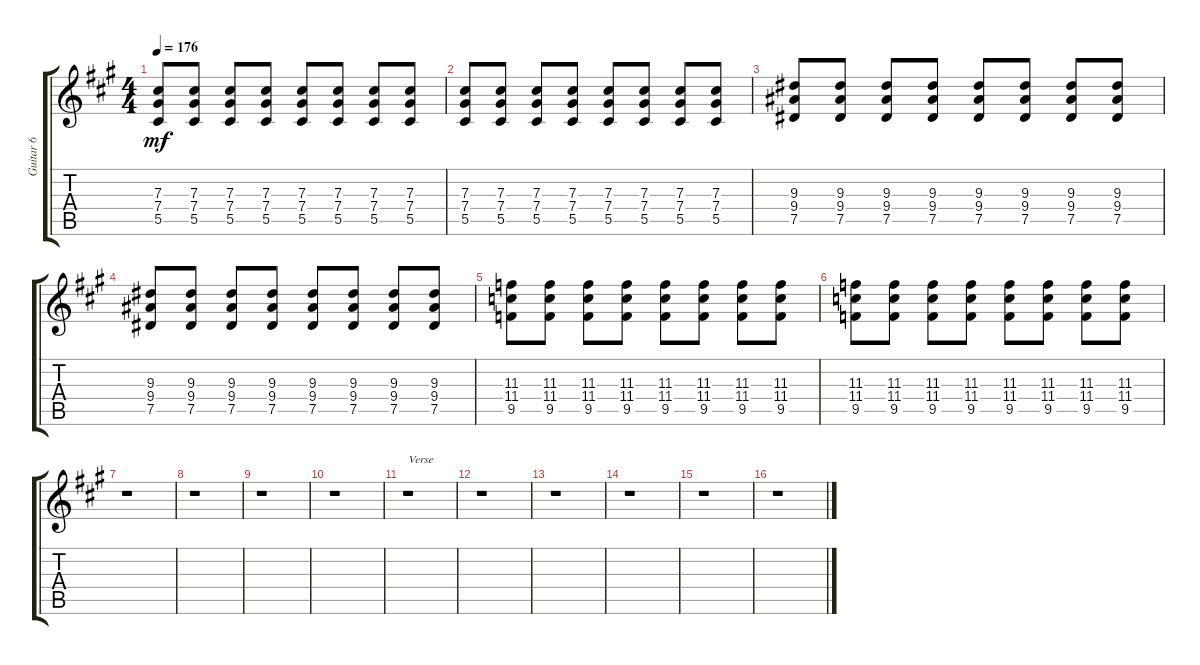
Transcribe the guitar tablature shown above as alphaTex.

\track ("Guitar 6" "Guitar 6") {instrument distortionguitar}
\staff {score tabs}
\tuning (Eb4 Bb3 Gb3 Db3 Ab2 Db2) {hide}
\ts (4 4)
\tempo 176
\clef g2
\ks a
(7.3 7.4 5.5).8{dy mf} (7.3 7.4 5.5).8 (7.3 7.4 5.5).8 (7.3 7.4 5.5).8 (7.3 7.4 5.5).8 (7.3 7.4 5.5).8 (7.3 7.4 5.5).8 (7.3 7.4 5.5).8 |
(7.3 7.4 5.5).8 (7.3 7.4 5.5).8 (7.3 7.4 5.5).8 (7.3 7.4 5.5).8 (7.3 7.4 5.5).8 (7.3 7.4 5.5).8 (7.3 7.4 5.5).8 (7.3 7.4 5.5).8 |
(9.3 9.4 7.5).8 (9.3 9.4 7.5).8 (9.3 9.4 7.5).8 (9.3 9.4 7.5).8 (9.3 9.4 7.5).8 (9.3 9.4 7.5).8 (9.3 9.4 7.5).8 (9.3 9.4 7.5).8 |
(9.3 9.4 7.5).8 (9.3 9.4 7.5).8 (9.3 9.4 7.5).8 (9.3 9.4 7.5).8 (9.3 9.4 7.5).8 (9.3 9.4 7.5).8 (9.3 9.4 7.5).8 (9.3 9.4 7.5).8 |
(11.3 11.4 9.5).8 (11.3 11.4 9.5).8 (11.3 11.4 9.5).8 (11.3 11.4 9.5).8 (11.3 11.4 9.5).8 (11.3 11.4 9.5).8 (11.3 11.4 9.5).8 (11.3 11.4 9.5).8 |
(11.3 11.4 9.5).8 (11.3 11.4 9.5).8 (11.3 11.4 9.5).8 (11.3 11.4 9.5).8 (11.3 11.4 9.5).8 (11.3 11.4 9.5).8 (11.3 11.4 9.5).8 (11.3 11.4 9.5).8 |
r.1 |
r.1 |
r.1 |
r.1 |
r.1{txt "Verse"} |
r.1 |
r.1 |
r.1 |
r.1 |
r.1
